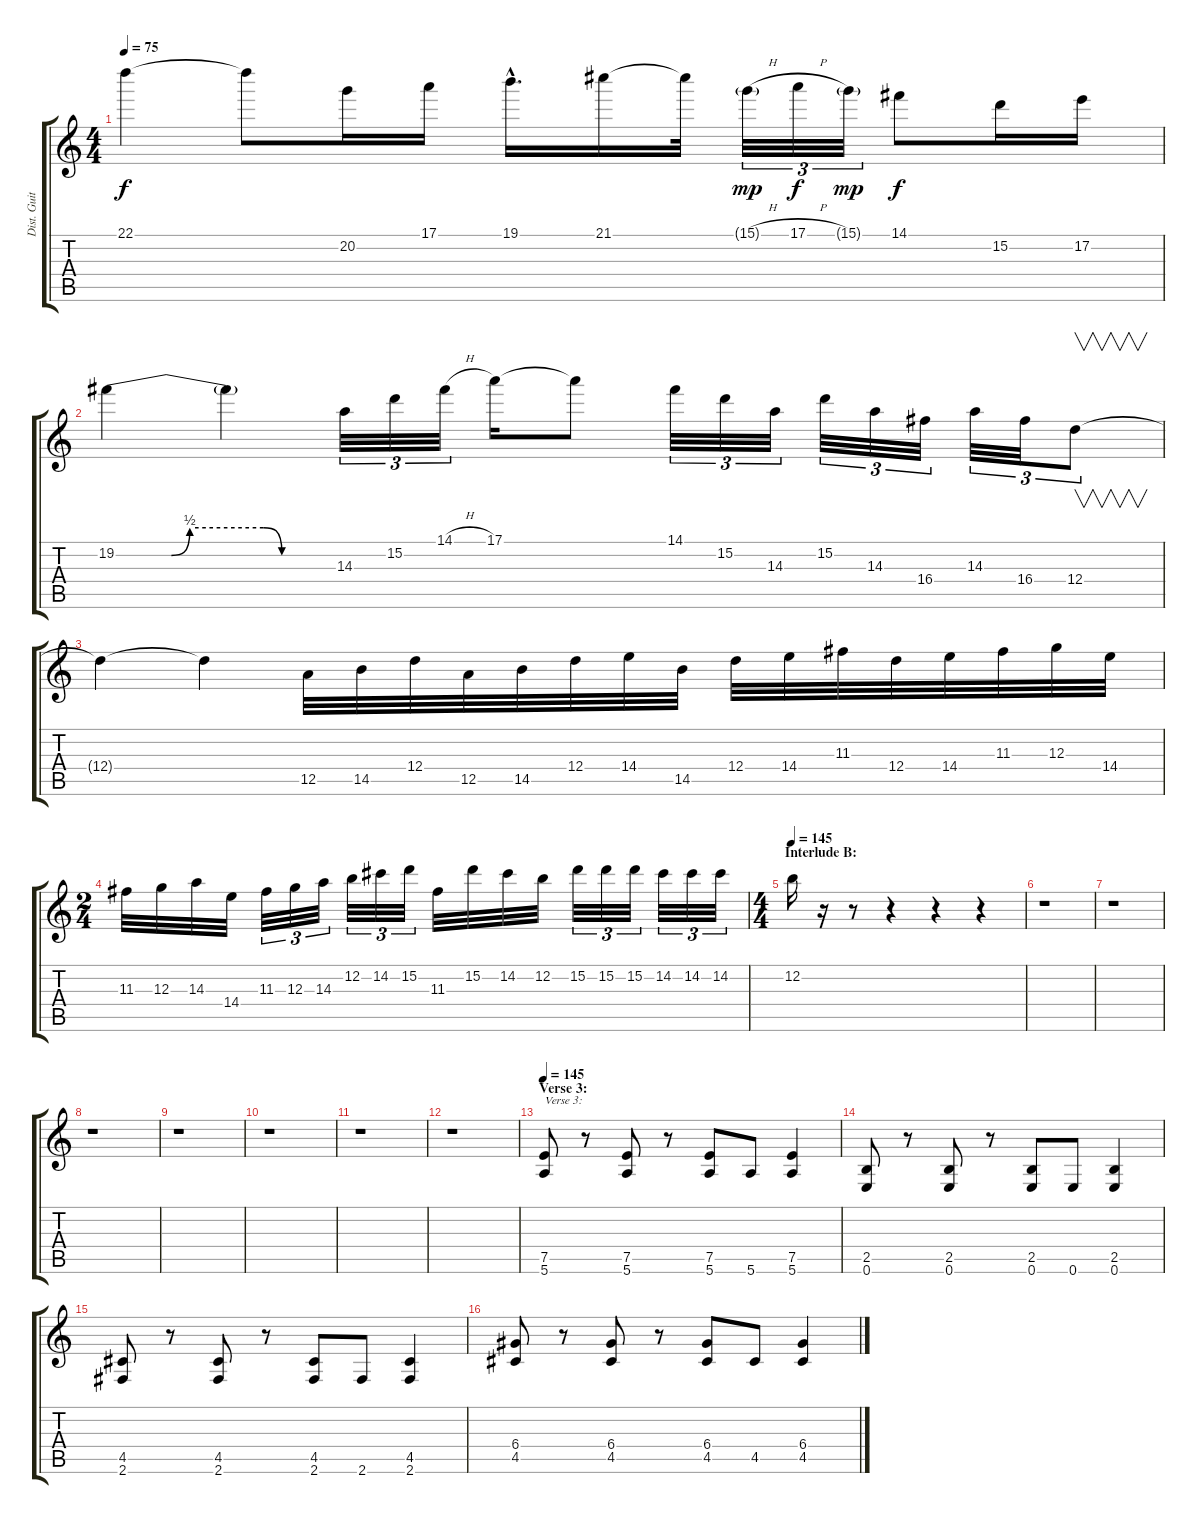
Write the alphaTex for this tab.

\track ("Dist. Guitar 1" "Dist. Guit") {instrument distortionguitar}
\staff {score tabs}
\tuning (E4 B3 G3 D3 A2 E2) {hide}
\ts (4 4)
\tempo 75
\clef g2
\ks c
22.1{t}.4{dy f} 22.1{t}.8 20.2.16 17.1.16 19.1{hac}.16{d} 21.1.16 21.1{t}.32 15.1{h g}.32{tu (3 2) dy mp} 17.1{h}.32{tu (3 2) dy f} 15.1{g}.32{tu (3 2) dy mp} 14.1.8{dy f} 15.2.16 17.2.16 |
19.2{be (custom 0 0 15 0 20 2 40 2 45 0 60 0)}.4 19.2{t}.4 14.3.32{tu (3 2)} 15.2.32{tu (3 2)} 14.1{h}.32{tu (3 2)} 17.1.16 17.1{t}.8 14.1.32{tu (3 2)} 15.2.32{tu (3 2)} 14.3.32{tu (3 2)} 15.2.32{tu (3 2)} 14.3.32{tu (3 2)} 16.4.32{tu (3 2)} 14.3.32{tu (3 2)} 16.4.32{tu (3 2)} 12.4.8{v tu (3 2)} |
12.4{t}.4 12.4{t}.4 12.5.32 14.5.32 12.4.32 12.5.32 14.5.32 12.4.32 14.4.32 14.5.32 12.4.32 14.4.32 11.3.32 12.4.32 14.4.32 11.3.32 12.3.32 14.4.32 |
\ts (2 4)
11.3.32 12.3.32 14.3.32 14.4.32 11.3.32{tu (3 2)} 12.3.32{tu (3 2)} 14.3.32{tu (3 2)} 12.2.32{tu (3 2)} 14.2.32{tu (3 2)} 15.2.32{tu (3 2)} 11.3.32 15.2.32 14.2.32 12.2.32 15.2.32{tu (3 2)} 15.2.32{tu (3 2)} 15.2.32{tu (3 2)} 14.2.32{tu (3 2)} 14.2.32{tu (3 2)} 14.2.32{tu (3 2)} |
\ts (4 4)
\section ("" "Interlude B:")
\tempo 145
12.2.16 r.16 r.8 r.4 r.4 r.4 |
r.1 |
r.1 |
r.1 |
r.1 |
r.1 |
r.1 |
r.1 |
\section ("" "Verse 3:")
\tempo 145
(7.5 5.6).8{txt "Verse 3:" volume 14 instrument distortionguitar} r.8 (7.5 5.6).8 r.8 (7.5 5.6).8 5.6.8 (7.5 5.6).4 |
(2.5 0.6).8 r.8 (2.5 0.6).8 r.8 (2.5 0.6).8 0.6.8 (2.5 0.6).4 |
(4.5 2.6).8 r.8 (4.5 2.6).8 r.8 (4.5 2.6).8 2.6.8 (4.5 2.6).4 |
(6.4 4.5).8 r.8 (6.4 4.5).8 r.8 (6.4 4.5).8 4.5.8 (6.4 4.5).4
